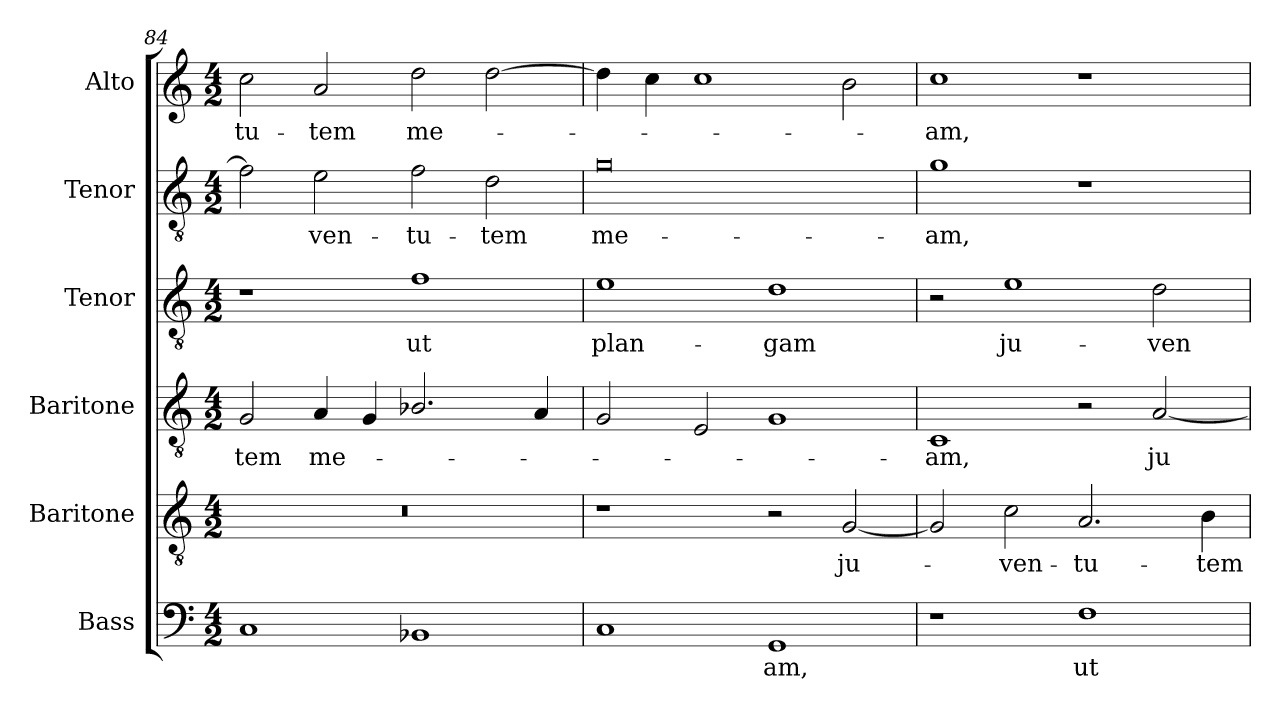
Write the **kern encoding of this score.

**kern	**text	**kern	**text	**kern	**text	**kern	**text	**kern	**text	**kern	**text
*part6	*part6	*part5	*part5	*part4	*part4	*part3	*part3	*part2	*part2	*part1	*part1
*staff6	*staff6	*staff5	*staff5	*staff4	*staff4	*staff3	*staff3	*staff2	*staff2	*staff1	*staff1
*I"Bass	*	*I"Baritone	*	*I"Baritone	*	*I"Tenor	*	*I"Tenor	*	*I"Alto	*
*I'B.	*	*I'Bar.	*	*I'Bar.	*	*I'T.	*	*I'T.	*	*I'A.	*
!!LO:LB:g=z
*clefF4	*	*clefGv2	*	*clefGv2	*	*clefGv2	*	*clefGv2	*	*clefG2	*
*	*	*ITrd7c12	*	*ITrd7c12	*	*ITrd7c12	*	*ITrd7c12	*	*	*
*k[]	*	*k[]	*	*k[]	*	*k[]	*	*k[]	*	*k[]	*
*C:	*	*C:	*	*C:	*	*C:	*	*C:	*	*C:	*
*M4/2	*	*M4/2	*	*M4/2	*	*M4/2	*	*M4/2	*	*M4/2	*
=84	=84	=84	=84	=84	=84	=84	=84	=84	=84	=84	=84
!	!	!LO:N:vis=1	!	!	!	!	!	!	!	!	!
!	!	!	!	!	!LO:LY:b:color=#000000	!	!	!	!	!	!
!	!	!	!	!	!	!	!	!	!	!	!LO:LY:b:color=#000000
1Ci	.	0r	.	2GGi/	-tem	1r	.	2Fi\]	.	2cci\	-tu-
!	!	!	!	!	!LO:LY:b:color=#000000	!	!	!	!	!	!
!	!	!	!	!	!	!	!	!	!LO:LY:b:color=#000000	!	!
!	!	!	!	!	!	!	!	!	!	!	!LO:LY:b:color=#000000
.	.	.	.	4AAi/	me-	.	.	2Ei\	-ven-	2ai/	-tem
.	.	.	.	4GGi/	.	.	.	.	.	.	.
!	!	!	!	!	!	!	!LO:LY:b:color=#000000	!	!	!	!
!	!	!	!	!	!	!	!	!	!LO:LY:b:color=#000000	!	!
!	!	!	!	!	!	!	!	!	!	!	!LO:LY:b:color=#000000
1BB-Xi	.	.	.	2.BB-Xi/	.	1Fi	ut	2Fi\	-tu-	2ddi\	me-
!	!	!	!	!	!	!	!	!	!LO:LY:b:color=#000000	!	!
.	.	.	.	.	.	.	.	2Di\	-tem	[2ddi\	.
.	.	.	.	4AAi/	.	.	.	.	.	.	.
=85	=85	=85	=85	=85	=85	=85	=85	=85	=85	=85	=85
!	!	!	!	!	!	!	!LO:LY:b:color=#000000	!	!	!	!
!	!	!	!	!	!	!	!	!	!LO:LY:b:color=#000000	!	!
1Ci	.	1r	.	2GGi/	.	1Ei	plan-	0Gi	me-	4ddi\]	.
.	.	.	.	.	.	.	.	.	.	4cci\	.
.	.	.	.	2EEi/	.	.	.	.	.	1cci	.
!	!LO:LY:b:color=#000000	!	!	!	!	!	!	!	!	!	!
!	!	!	!	!	!	!	!LO:LY:b:color=#000000	!	!	!	!
1GGi	-am,	2r	.	1GGi	.	1Di	-gam	.	.	.	.
!	!	!	!LO:LY:b:color=#000000	!	!	!	!	!	!	!	!
.	.	[2GGi/	ju-	.	.	.	.	.	.	2bi\	.
=86	=86	=86	=86	=86	=86	=86	=86	=86	=86	=86	=86
!	!	!	!	!	!LO:LY:b:color=#000000	!	!	!	!	!	!
!	!	!	!	!	!	!	!	!	!LO:LY:b:color=#000000	!	!
!	!	!	!	!	!	!	!	!	!	!	!LO:LY:b:color=#000000
1r	.	2GGi/]	.	1CCi	-am,	2r	.	1Gi	-am,	1cci	-am,
!	!	!	!LO:LY:b:color=#000000	!	!	!	!	!	!	!	!
!	!	!	!	!	!	!	!LO:LY:b:color=#000000	!	!	!	!
.	.	2Ci\	-ven-	.	.	1Ei	ju-	.	.	.	.
!	!LO:LY:b:color=#000000	!	!	!	!	!	!	!	!	!	!
!	!	!	!LO:LY:b:color=#000000	!	!	!	!	!	!	!	!
1Fi	ut	2.AAi/	-tu-	2r	.	.	.	1r	.	1r	.
!	!	!	!	!	!LO:LY:b:color=#000000	!	!	!	!	!	!
!	!	!	!	!	!	!	!LO:LY:b:color=#000000	!	!	!	!
.	.	.	.	[2AAi/	ju-	2Di\	-ven-	.	.	.	.
!	!	!	!LO:LY:b:color=#000000	!	!	!	!	!	!	!	!
.	.	4BBi\	-tem	.	.	.	.	.	.	.	.
=	=	=	=	=	=	=	=	=	=	=	=
*-	*-	*-	*-	*-	*-	*-	*-	*-	*-	*-	*-
